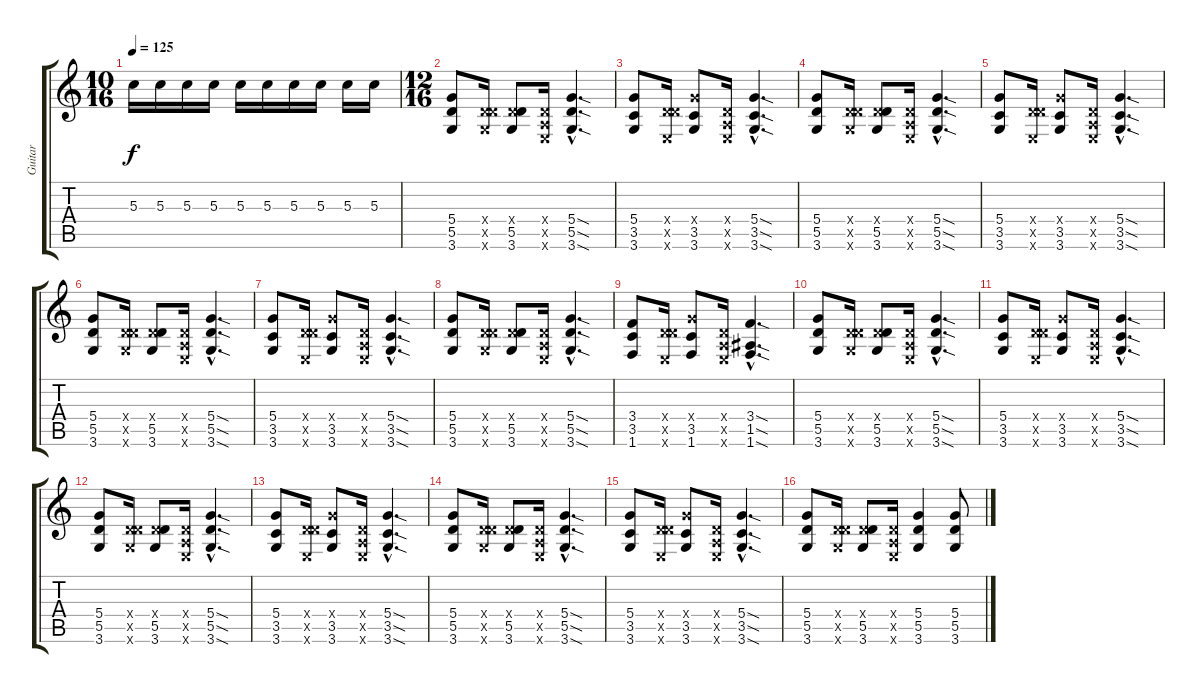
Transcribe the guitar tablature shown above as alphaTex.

\track ("Guitar" "Guitar") {instrument overdrivenguitar}
\staff {score tabs}
\tuning (E4 B3 G3 D3 A2 E2) {hide}
\ts (10 16)
\tempo 125
\clef g2
\ks c
5.3.16{dy f} 5.3.16 5.3.16 5.3.16 5.3.16 5.3.16 5.3.16 5.3.16 5.3.16 5.3.16 |
\ts (12 16)
(5.4 5.5 3.6).8{volume 14} (0.4{x} 5.5{x} 3.6{x}).16 (0.4{x} 5.5 3.6).8 (0.4{x} 0.5{x} 0.6{x}).16 (5.4{sod hac} 5.5{sod hac} 3.6{sod hac}).4{d} |
(5.4 3.5 3.6).8 (0.4{x} 5.5{x} 0.6{x}).16 (5.4{x} 3.5 3.6).8 (0.4{x} 0.5{x} 0.6{x}).16 (5.4{sod hac} 3.5{sod hac} 3.6{sod hac}).4{d} |
(5.4 5.5 3.6).8{volume 14} (0.4{x} 5.5{x} 3.6{x}).16 (0.4{x} 5.5 3.6).8 (0.4{x} 0.5{x} 0.6{x}).16 (5.4{sod hac} 5.5{sod hac} 3.6{sod hac}).4{d} |
(5.4 3.5 3.6).8 (0.4{x} 5.5{x} 0.6{x}).16 (5.4{x} 3.5 3.6).8 (0.4{x} 0.5{x} 0.6{x}).16 (5.4{sod hac} 3.5{sod hac} 3.6{sod hac}).4{d} |
(5.4 5.5 3.6).8{volume 14} (0.4{x} 5.5{x} 3.6{x}).16 (0.4{x} 5.5 3.6).8 (0.4{x} 0.5{x} 0.6{x}).16 (5.4{sod hac} 5.5{sod hac} 3.6{sod hac}).4{d} |
(5.4 3.5 3.6).8 (0.4{x} 5.5{x} 0.6{x}).16 (5.4{x} 3.5 3.6).8 (0.4{x} 0.5{x} 0.6{x}).16 (5.4{sod hac} 3.5{sod hac} 3.6{sod hac}).4{d} |
(5.4 5.5 3.6).8{volume 14} (0.4{x} 5.5{x} 3.6{x}).16 (0.4{x} 5.5 3.6).8 (0.4{x} 0.5{x} 0.6{x}).16 (5.4{sod hac} 5.5{sod hac} 3.6{sod hac}).4{d} |
(3.4 3.5 1.6).8 (0.4{x} 5.5{x} 0.6{x}).16 (5.4{x} 3.5 1.6).8 (0.4{x} 0.5{x} 0.6{x}).16 (3.4{sod hac} 1.5{sod hac} 1.6{sod hac}).4{d} |
(5.4 5.5 3.6).8{volume 14} (0.4{x} 5.5{x} 3.6{x}).16 (0.4{x} 5.5 3.6).8 (0.4{x} 0.5{x} 0.6{x}).16 (5.4{sod hac} 5.5{sod hac} 3.6{sod hac}).4{d} |
(5.4 3.5 3.6).8 (0.4{x} 5.5{x} 0.6{x}).16 (5.4{x} 3.5 3.6).8 (0.4{x} 0.5{x} 0.6{x}).16 (5.4{sod hac} 3.5{sod hac} 3.6{sod hac}).4{d} |
(5.4 5.5 3.6).8{volume 14} (0.4{x} 5.5{x} 3.6{x}).16 (0.4{x} 5.5 3.6).8 (0.4{x} 0.5{x} 0.6{x}).16 (5.4{sod hac} 5.5{sod hac} 3.6{sod hac}).4{d} |
(5.4 3.5 3.6).8 (0.4{x} 5.5{x} 0.6{x}).16 (5.4{x} 3.5 3.6).8 (0.4{x} 0.5{x} 0.6{x}).16 (5.4{sod hac} 3.5{sod hac} 3.6{sod hac}).4{d} |
(5.4 5.5 3.6).8{volume 14} (0.4{x} 5.5{x} 3.6{x}).16 (0.4{x} 5.5 3.6).8 (0.4{x} 0.5{x} 0.6{x}).16 (5.4{sod hac} 5.5{sod hac} 3.6{sod hac}).4{d} |
(5.4 3.5 3.6).8 (0.4{x} 5.5{x} 0.6{x}).16 (5.4{x} 3.5 3.6).8 (0.4{x} 0.5{x} 0.6{x}).16 (5.4{sod hac} 3.5{sod hac} 3.6{sod hac}).4{d} |
(5.4 5.5 3.6).8{volume 14} (0.4{x} 5.5{x} 3.6{x}).16 (0.4{x} 5.5 3.6).8 (0.4{x} 0.5{x} 0.6{x}).16 (5.4 5.5 3.6).4 (5.4 5.5 3.6).8
